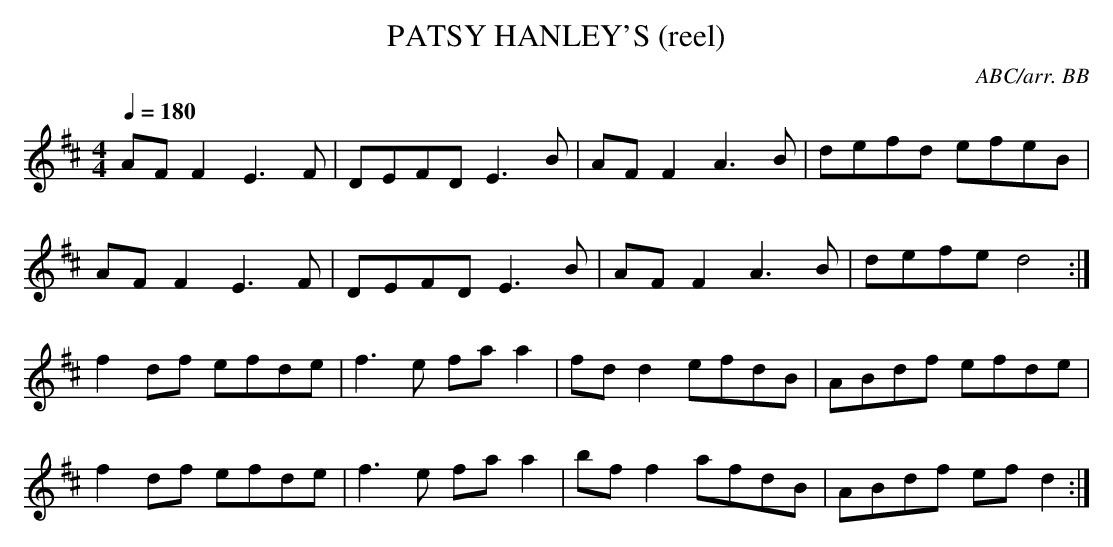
X:1
T:PATSY HANLEY'S (reel)
C:ABC/arr. BB
Q:1/4=180
M:4/4
L:1/8
K:D
AF F2 E3F|DEFD E3B|AF F2 A3B|defd efeB|
AF F2 E3F|DEFD E3B|AF F2 A3B|defe d4 :|
f2 df efde|f3e faa2|fd d2 efdB|ABdf efde|
f2 df efde|f3e faa2|bf f2 afdB|ABdf ef d2 :|
